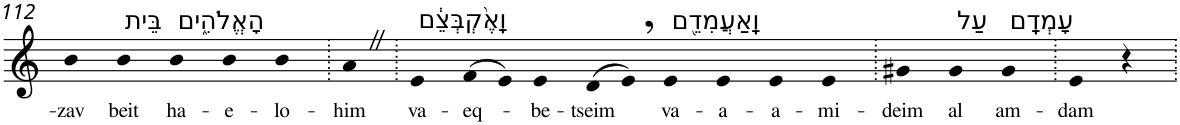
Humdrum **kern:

**kern	**text
*part1	*part1
*staff1	*staff1
*I"Piano	*
*I'Pno	*
!!LO:PB:g=z
*clefG2	*
*k[]	*
=112	=112
!	!LO:LY:b
4b	-zav
!LO:TX:a:t=בֵּית	!
!	!LO:LY:b
4b	beit
!LO:TX:a:t=הָאֱלֹהִ֑ים	!
!	!LO:LY:b
4b	ha-
!	!LO:LY:b
4b	-e-
!	!LO:LY:b
4b	-lo-
=113.	=113.
!	!LO:LY:b
4aZ	-him
=114.	=114.
!LO:TX:a:t=וָֽאֶ֨קְבְּצֵ֔ם	!
!	!LO:LY:b
4e	va-
!	!LO:LY:b
(>8f	-eq-
8e)	.
!	!LO:LY:b
4e	-be-
!	!LO:LY:b
(>8d	-tseim
8e,)	.
!LO:TX:a:t=וָֽאַעֲמִדֵ֖ם	!
!	!LO:LY:b
4e	va-
!	!LO:LY:b
4e	-a-
!	!LO:LY:b
4e	-a-
!	!LO:LY:b
4e	-mi-
=115.	=115.
!	!LO:LY:b
4g#X	-deim
!LO:TX:a:t=עַל	!
!	!LO:LY:b
4g#	al
!LO:TX:a:t=עָמְדָֽם	!
!	!LO:LY:b
4g#	am-
=116.	=116.
!	!LO:LY:b
4e	-dam
4r	.
=.	=.
*-	*-
